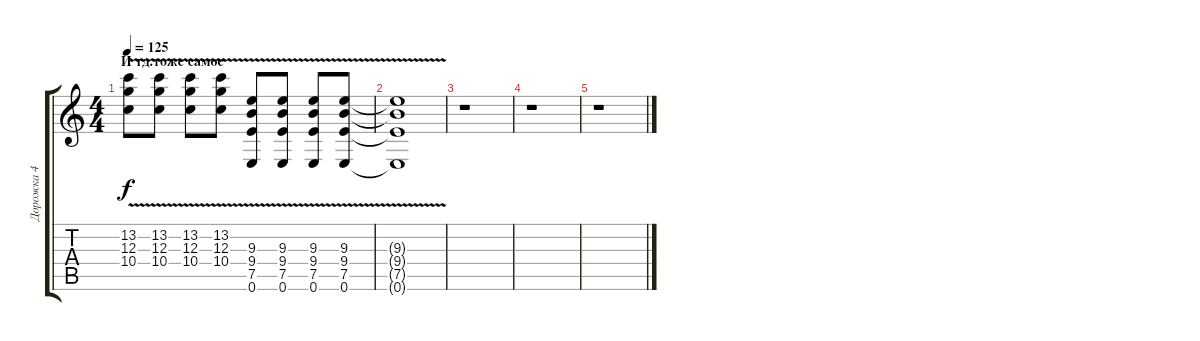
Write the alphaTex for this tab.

\track ("Дорожка 4" "Дорожка 4") {instrument overdrivenguitar}
\staff {score tabs}
\tuning (E4 B3 G3 D3 A2 E2) {hide}
\ts (4 4)
\section ("" "И тд.тоже самое")
\tempo 125
\clef g2
\ks c
(13.2{v} 12.3 10.4).8{dy f} (13.2{v} 12.3 10.4).8 (13.2{v} 12.3 10.4).8 (13.2{v} 12.3 10.4).8 (9.3{v} 9.4 7.5 0.6).8 (9.3{v} 9.4 7.5 0.6).8 (9.3{v} 9.4 7.5 0.6).8 (9.3{v} 9.4 7.5 0.6).8 |
(9.3{t} 9.4{t} 7.5{t} 0.6{t}).1 |
r.1 |
r.1 |
r.1
